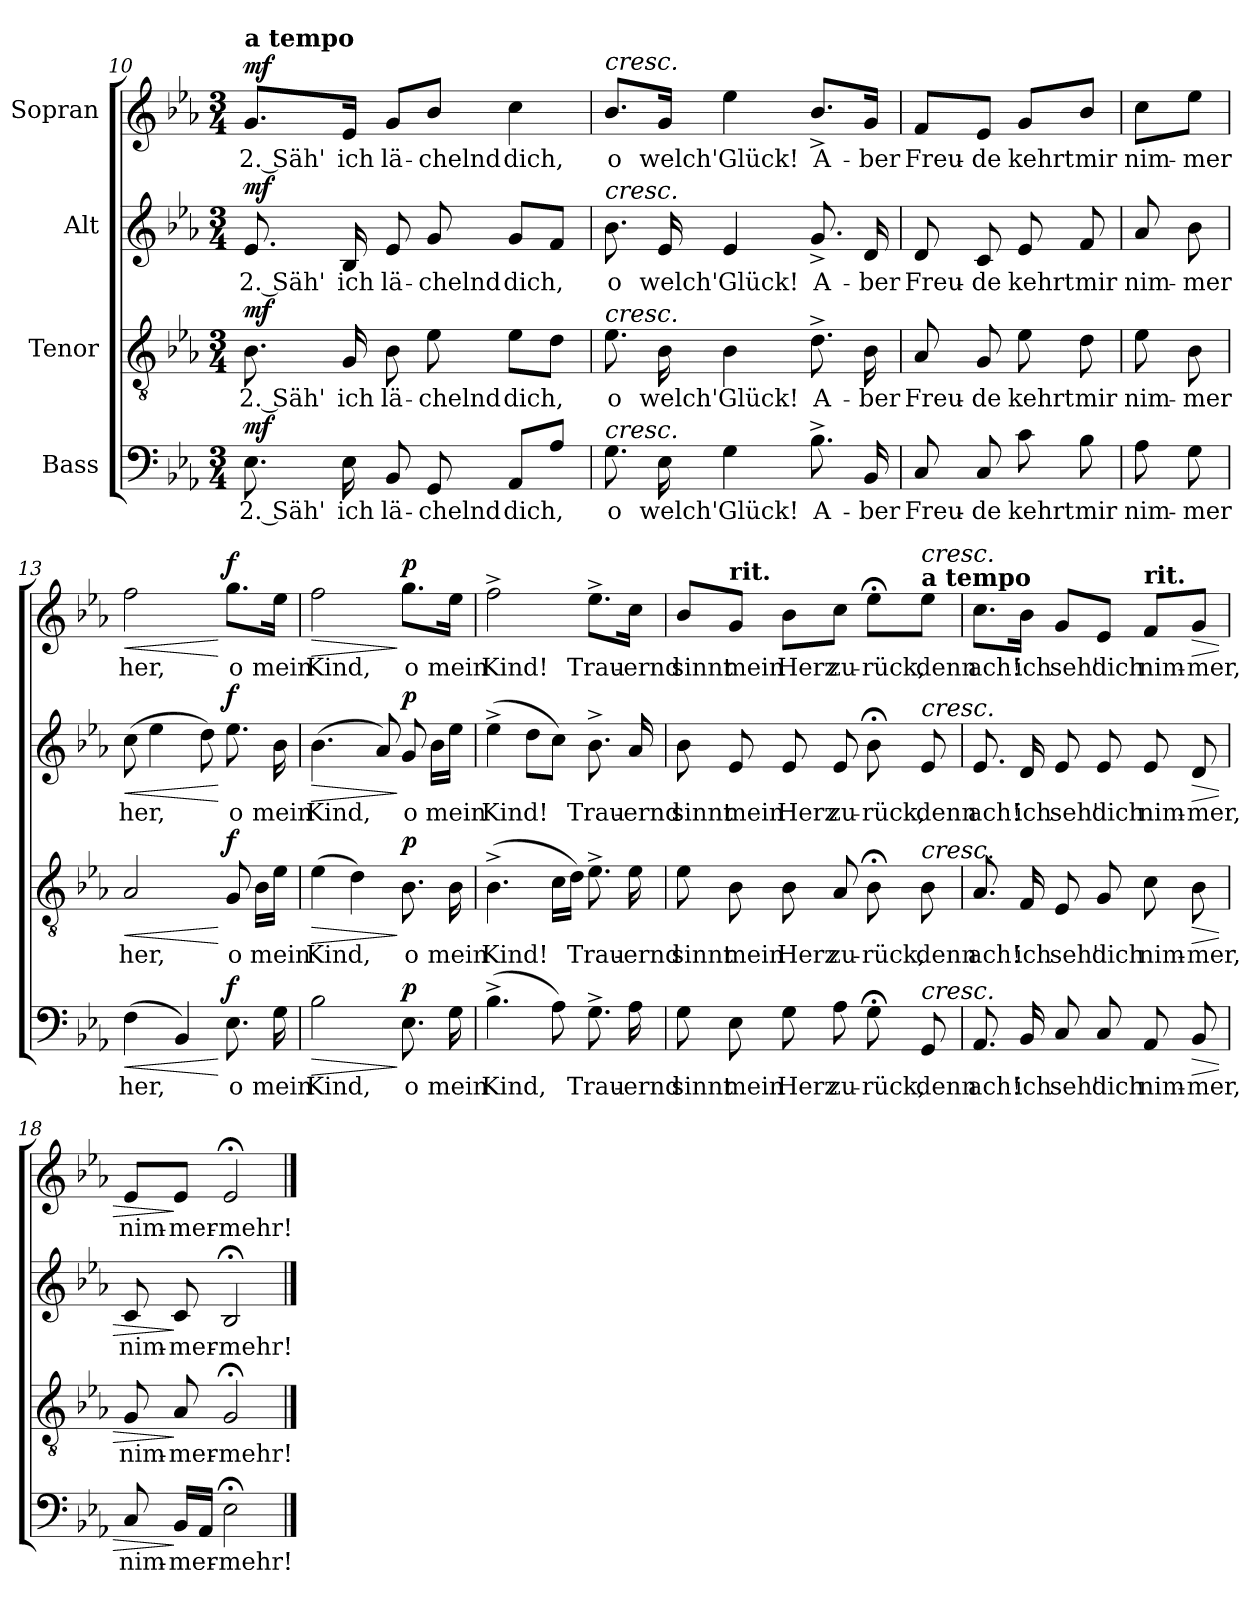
**kern	**text	**dynam	**kern	**text	**dynam	**kern	**text	**dynam	**kern	**text	**dynam
*part4	*part4	*part4	*part3	*part3	*part3	*part2	*part2	*part2	*part1	*part1	*part1
*staff4	*staff4	*staff4	*staff3	*staff3	*staff3	*staff2	*staff2	*staff2	*staff1	*staff1	*staff1
*I"Bass	*	*	*I"Tenor	*	*	*I"Alt	*	*	*I"Sopran	*	*
!!LO:PB:g=z
*clefF4	*	*	*clefGv2	*	*	*clefG2	*	*	*clefG2	*	*
*k[b-e-a-]	*	*	*k[b-e-a-]	*	*	*k[b-e-a-]	*	*	*k[b-e-a-]	*	*
*M3/4	*	*	*M3/4	*	*	*M3/4	*	*	*M3/4	*	*
=10	=10	=10	=10	=10	=10	=10	=10	=10	=10	=10	=10
!	!	!	!	!	!	!	!	!	!LO:TX:a:B:t=a tempo	!	!
!	!LO:LY:b	!LO:DY:a	!	!LO:LY:b	!LO:DY:a	!	!LO:LY:b	!LO:DY:a	!	!LO:LY:b	!LO:DY:a
8.E-\	2. Säh'	mf	8.B-\	2. Säh'	mf	8.e-/	2. Säh'	mf	8.g/L	2. Säh'	mf
!	!LO:LY:b	!	!	!LO:LY:b	!	!	!LO:LY:b	!	!	!LO:LY:b	!
16E-\	ich	.	16G/	ich	.	16B-/	ich	.	16e-/Jk	ich	.
!	!LO:LY:b	!	!	!LO:LY:b	!	!	!LO:LY:b	!	!	!LO:LY:b	!
8BB-/	lä-	.	8B-\	lä-	.	8e-/	lä-	.	8g/L	lä-	.
!	!LO:LY:b	!	!	!LO:LY:b	!	!	!LO:LY:b	!	!	!LO:LY:b	!
8GG/	-chelnd	.	8e-\	-chelnd	.	8g/	-chelnd	.	8b-/J	-chelnd	.
!	!LO:LY:b	!	!	!LO:LY:b	!	!	!LO:LY:b	!	!	!LO:LY:b	!
8AA-/L	dich,	.	8e-\L	dich,	.	8g/L	dich,	.	4cc\	dich,	.
8A-/J	.	.	8d\J	.	.	8f/J	.	.	.	.	.
=11	=11	=11	=11	=11	=11	=11	=11	=11	=11	=11	=11
!	!	!	!	!	!	!	!	!	!LO:TX:a:i:t=cresc.	!	!
!	!	!	!	!	!	!LO:TX:a:i:t=cresc.	!	!	!	!	!
!	!	!	!LO:TX:a:i:t=cresc.	!	!	!	!	!	!	!	!
!LO:TX:a:i:t=cresc.	!	!	!	!	!	!	!	!	!	!	!
!	!LO:LY:b	!	!	!LO:LY:b	!	!	!LO:LY:b	!	!	!LO:LY:b	!
8.G\	o	.	8.e-\	o	.	8.b-\	o	.	8.b-/L	o	.
!	!LO:LY:b	!	!	!LO:LY:b	!	!	!LO:LY:b	!	!	!LO:LY:b	!
16E-\	welch'	.	16B-\	welch'	.	16e-/	welch'	.	16g/Jk	welch'	.
!	!LO:LY:b	!	!	!LO:LY:b	!	!	!LO:LY:b	!	!	!LO:LY:b	!
4G\	Glück!	.	4B-\	Glück!	.	4e-/	Glück!	.	4ee-\	Glück!	.
!	!LO:LY:b	!	!	!LO:LY:b	!	!	!LO:LY:b	!	!	!LO:LY:b	!
8.B-^\	A-	.	8.d^\	A-	.	8.g^/	A-	.	8.b-^/L	A-	.
!	!LO:LY:b	!	!	!LO:LY:b	!	!	!LO:LY:b	!	!	!LO:LY:b	!
16BB-/	-ber	.	16B-\	-ber	.	16d/	-ber	.	16g/Jk	-ber	.
=12	=12	=12	=12	=12	=12	=12	=12	=12	=12	=12	=12
!	!LO:LY:b	!	!	!LO:LY:b	!	!	!LO:LY:b	!	!	!LO:LY:b	!
8C/	Freu-	.	8A-/	Freu-	.	8d/	Freu-	.	8f/L	Freu-	.
!	!LO:LY:b	!	!	!LO:LY:b	!	!	!LO:LY:b	!	!	!LO:LY:b	!
8C/	-de	.	8G/	-de	.	8c/	-de	.	8e-/J	-de	.
!	!LO:LY:b	!	!	!LO:LY:b	!	!	!LO:LY:b	!	!	!LO:LY:b	!
8c\	kehrt	.	8e-\	kehrt	.	8e-/	kehrt	.	8g/L	kehrt	.
!	!LO:LY:b	!	!	!LO:LY:b	!	!	!LO:LY:b	!	!	!LO:LY:b	!
8B-\	mir	.	8d\	mir	.	8f/	mir	.	8b-/J	mir	.
!!LO:LB:g=z
=12X2	=12X2	=12X2	=12X2	=12X2	=12X2	=12X2	=12X2	=12X2	=12X2	=12X2	=12X2
!	!LO:LY:b	!	!	!LO:LY:b	!	!	!LO:LY:b	!	!	!LO:LY:b	!
8A-\	nim-	.	8e-\	nim-	.	8a-/	nim-	.	8cc\L	nim-	.
!	!LO:LY:b	!	!	!LO:LY:b	!	!	!LO:LY:b	!	!	!LO:LY:b	!
8G\	-mer	.	8B-\	-mer	.	8b-\	-mer	.	8ee-\J	-mer	.
=13	=13	=13	=13	=13	=13	=13	=13	=13	=13	=13	=13
!	!LO:LY:b	!LO:HP:b	!	!LO:LY:b	!LO:HP:b	!	!LO:LY:b	!LO:HP:b	!	!LO:LY:b	!LO:HP:b
(4F\	her,	<	2A-/	her,	<	(8cc\	her,	<	2ff\	her,	<
.	.	.	.	.	.	4ee-\	.	.	.	.	.
4BB-/)	.	.	.	.	.	.	.	.	.	.	.
.	.	.	.	.	.	8dd\)	.	.	.	.	.
!	!LO:LY:b	!LO:DY:n=1:a	!	!LO:LY:b	!LO:DY:n=1:a	!	!LO:LY:b	!LO:DY:n=1:a	!	!LO:LY:b	!LO:DY:n=1:a
8.E-\	o	[ f	8G/	o	[ f	8.ee-\	o	[ f	8.gg\L	o	[ f
!	!	!	!	!LO:LY:b	!	!	!	!	!	!	!
.	.	.	16B-\LL	mein	.	.	.	.	.	.	.
!	!LO:LY:b	!	!	!	!	!	!LO:LY:b	!	!	!LO:LY:b	!
16G\	mein	.	16e-\JJ	.	.	16b-\	mein	.	16ee-\Jk	mein	.
=14	=14	=14	=14	=14	=14	=14	=14	=14	=14	=14	=14
!	!LO:LY:b	!LO:HP:b	!	!LO:LY:b	!LO:HP:b	!	!LO:LY:b	!LO:HP:b	!	!LO:LY:b	!LO:HP:b
2B-\	Kind,	>	(4e-\	Kind,	>	(4.b-\	Kind,	>	2ff\	Kind,	>
.	.	.	4d\)	.	.	.	.	.	.	.	.
.	.	.	.	.	.	8a-/)	.	.	.	.	.
!	!LO:LY:b	!LO:DY:n=1:a	!	!LO:LY:b	!LO:DY:n=1:a	!	!LO:LY:b	!LO:DY:n=1:a	!	!LO:LY:b	!LO:DY:n=1:a
8.E-\	o	] p	8.B-\	o	] p	8g/	o	] p	8.gg\L	o	] p
!	!	!	!	!	!	!	!LO:LY:b	!	!	!	!
.	.	.	.	.	.	16b-\LL	mein	.	.	.	.
!	!LO:LY:b	!	!	!LO:LY:b	!	!	!	!	!	!LO:LY:b	!
16G\	mein	.	16B-\	mein	.	16ee-\JJ	.	.	16ee-\Jk	mein	.
=15	=15	=15	=15	=15	=15	=15	=15	=15	=15	=15	=15
!	!LO:LY:b	!	!	!LO:LY:b	!	!	!LO:LY:b	!	!	!LO:LY:b	!
(4.B-^\	Kind,	.	(4.B-^\	Kind!	.	(4ee-^\	Kind!	.	2ff^\	Kind!	.
.	.	.	.	.	.	8dd\L	.	.	.	.	.
8A-\)	.	.	16c\LL	.	.	8cc\J)	.	.	.	.	.
.	.	.	16d\JJ)	.	.	.	.	.	.	.	.
!	!LO:LY:b	!	!	!LO:LY:b	!	!	!LO:LY:b	!	!	!LO:LY:b	!
8.G^\	Trau-	.	8.e-^\	Trau-	.	8.b-^\	Trau-	.	8.ee-^\L	Trau-	.
!	!LO:LY:b	!	!	!LO:LY:b	!	!	!LO:LY:b	!	!	!LO:LY:b	!
16A-\	-ernd	.	16e-\	-ernd	.	16a-/	-ernd	.	16cc\Jk	-ernd	.
!!LO:LB:g=z
=16	=16	=16	=16	=16	=16	=16	=16	=16	=16	=16	=16
!	!LO:LY:b	!	!	!LO:LY:b	!	!	!LO:LY:b	!	!	!LO:LY:b	!
8G\	sinnt	.	8e-\	sinnt	.	8b-\	sinnt	.	8b-/L	sinnt	.
!	!	!	!	!	!	!	!	!	!LO:TX:a:B:t=rit.	!	!
!	!LO:LY:b	!	!	!LO:LY:b	!	!	!LO:LY:b	!	!	!LO:LY:b	!
8E-\	mein	.	8B-\	mein	.	8e-/	mein	.	8g/J	mein	.
!	!LO:LY:b	!	!	!LO:LY:b	!	!	!LO:LY:b	!	!	!LO:LY:b	!
8G\	Herz	.	8B-\	Herz	.	8e-/	Herz	.	8b-\L	Herz	.
!	!LO:LY:b	!	!	!LO:LY:b	!	!	!LO:LY:b	!	!	!LO:LY:b	!
8A-\	zu-	.	8A-/	zu-	.	8e-/	zu-	.	8cc\J	zu-	.
!	!LO:LY:b	!	!	!LO:LY:b	!	!	!LO:LY:b	!	!	!LO:LY:b	!
8G;<\	-rück,	.	8B-;<\	-rück,	.	8b-;<\	-rück,	.	8ee-;<\L	-rück,	.
!	!	!	!	!	!	!	!	!	!LO:TX:a:B:t=a tempo	!	!
!	!	!	!	!	!	!	!	!	!LO:TX:a:i:t=cresc.	!	!
!	!	!	!	!	!	!LO:TX:a:i:t=cresc.	!	!	!	!	!
!	!	!	!LO:TX:a:i:t=cresc.	!	!	!	!	!	!	!	!
!LO:TX:a:i:t=cresc.	!	!	!	!	!	!	!	!	!	!	!
!	!LO:LY:b	!	!	!LO:LY:b	!	!	!LO:LY:b	!	!	!LO:LY:b	!
8GG/	denn	.	8B-\	denn	.	8e-/	denn	.	8ee-\J	denn	.
=17	=17	=17	=17	=17	=17	=17	=17	=17	=17	=17	=17
!	!LO:LY:b	!	!	!LO:LY:b	!	!	!LO:LY:b	!	!	!LO:LY:b	!
8.AA-/	ach!	.	8.A-/	ach!	.	8.e-/	ach!	.	8.cc\L	ach!	.
!	!LO:LY:b	!	!	!LO:LY:b	!	!	!LO:LY:b	!	!	!LO:LY:b	!
16BB-/	ich	.	16F/	ich	.	16d/	ich	.	16b-\Jk	ich	.
!	!LO:LY:b	!	!	!LO:LY:b	!	!	!LO:LY:b	!	!	!LO:LY:b	!
8C/	seh'	.	8E-/	seh'	.	8e-/	seh'	.	8g/L	seh'	.
!	!LO:LY:b	!	!	!LO:LY:b	!	!	!LO:LY:b	!	!	!LO:LY:b	!
8C/	dich	.	8G/	dich	.	8e-/	dich	.	8e-/J	dich	.
!	!	!	!	!	!	!	!	!	!LO:TX:a:B:t=rit.	!	!
!	!LO:LY:b	!	!	!LO:LY:b	!	!	!LO:LY:b	!	!	!LO:LY:b	!
8AA-/	nim-	.	8c\	nim-	.	8e-/	nim-	.	8f/L	nim-	.
!	!LO:LY:b	!LO:HP:b	!	!LO:LY:b	!LO:HP:b	!	!LO:LY:b	!LO:HP:b	!	!LO:LY:b	!LO:HP:b
8BB-/	-mer,	>	8B-\	-mer,	>	8d/	-mer,	>	8g/J	-mer,	>
=18	=18	=18	=18	=18	=18	=18	=18	=18	=18	=18	=18
!	!LO:LY:b	!	!	!LO:LY:b	!	!	!LO:LY:b	!	!	!LO:LY:b	!
8C/	nim-	.	8G/	nim-	.	8c/	nim-	.	8e-/L	nim-	.
!	!LO:LY:b	!	!	!LO:LY:b	!	!	!LO:LY:b	!	!	!LO:LY:b	!
16BB-/LL	-mer-	]	8A-/	-mer-	]	8c/	-mer-	]	8e-/J	-mer-	]
16AA-/JJ	.	.	.	.	.	.	.	.	.	.	.
!	!LO:LY:b	!	!	!LO:LY:b	!	!	!LO:LY:b	!	!	!LO:LY:b	!
2E-;<\	-mehr!	.	2G;</	-mehr!	.	2B-;</	-mehr!	.	2e-;</	-mehr!	.
==	==	==	==	==	==	==	==	==	==	==	==
*-	*-	*-	*-	*-	*-	*-	*-	*-	*-	*-	*-
